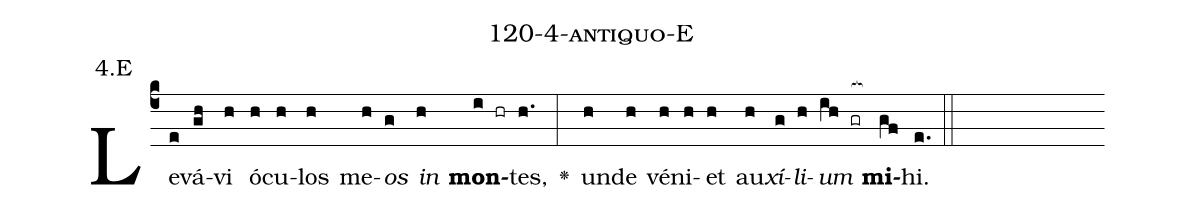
name: 120-4-antiquo-E;
annotation: 4.E;
%%
(c4)Le(e)vá(gh)vi(h) ó(h)cu(h)los(h) me(h)<i>os</i>(g) <i>in</i>(h) <b>mon</b>(i hr)tes,(h.) <v>\greheightstar</v>(:) un(h)de(h) vé(h)ni(h)et(h) au(h)<i>xí</i>(g)<i>li</i>(h)<i>um</i>(ih gr[ocb:1{]) <b>mi</b>(gf[ocb:0}])hi.(e.) (::)


%E(h) u(g) o(h) u(ih) a(gf) e.(e.) (::)
